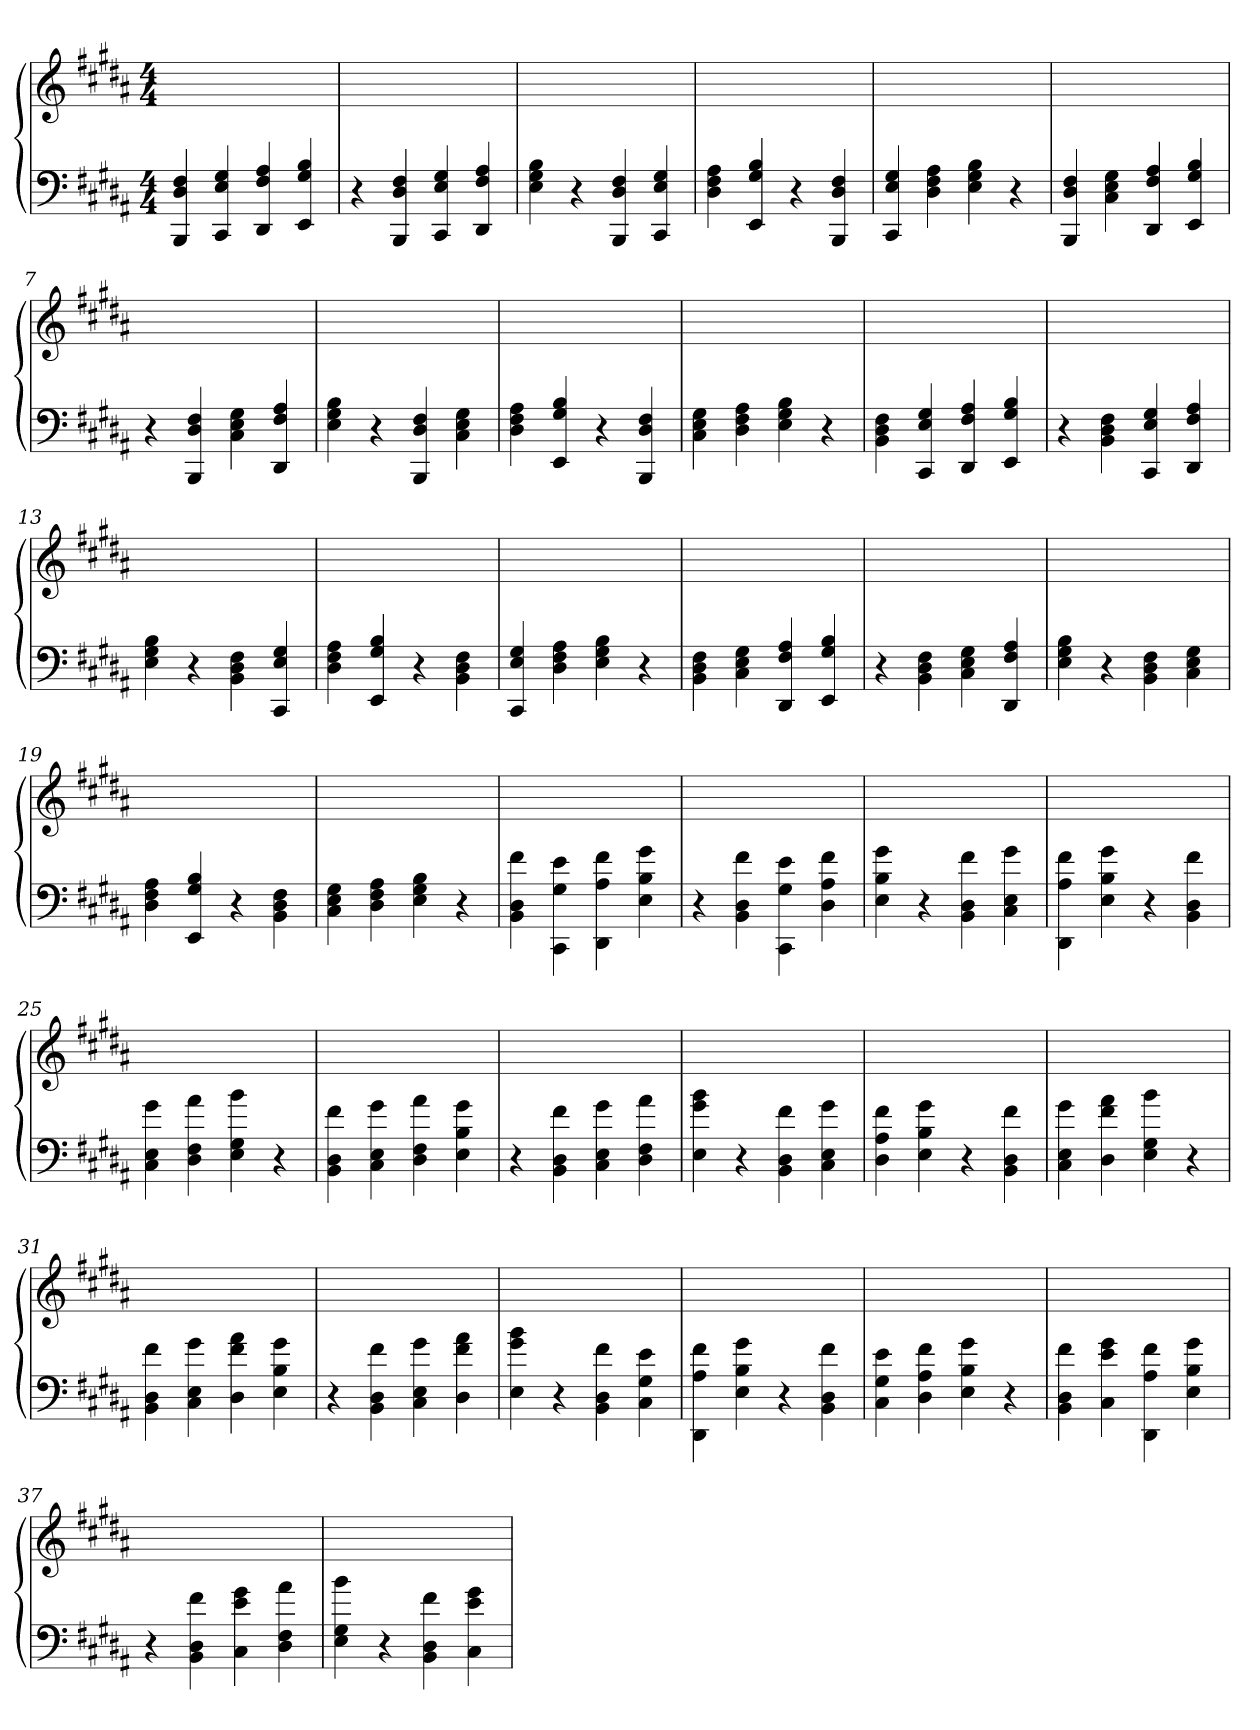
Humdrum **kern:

**kern	**kern
*part2	*part1
*staff2	*staff1
*clefF4	*clefG2
*k[f#c#g#d#a#]	*k[f#c#g#d#a#]
*B:	*B:
*M4/4	*M4/4
*MM60	*MM60
=1	=1
4BBB 4D# 4F#	1ryy
4CC# 4E 4G#	.
4DD# 4F# 4A#	.
4EE 4G# 4B	.
=2	=2
4r	1ryy
4BBB 4D# 4F#	.
4CC# 4E 4G#	.
4DD# 4F# 4A#	.
=3	=3
4E 4G# 4B	1ryy
4r	.
4BBB 4D# 4F#	.
4CC# 4E 4G#	.
=4	=4
4D# 4F# 4A#	1ryy
4EE 4G# 4B	.
4r	.
4BBB 4D# 4F#	.
=5	=5
4CC# 4E 4G#	1ryy
4D# 4F# 4A#	.
4E 4G# 4B	.
4r	.
=6	=6
4BBB 4D# 4F#	1ryy
4C# 4E 4G#	.
4DD# 4F# 4A#	.
4EE 4G# 4B	.
=7	=7
4r	1ryy
4BBB 4D# 4F#	.
4C# 4E 4G#	.
4DD# 4F# 4A#	.
=8	=8
4E 4G# 4B	1ryy
4r	.
4BBB 4D# 4F#	.
4C# 4E 4G#	.
=9	=9
4D# 4F# 4A#	1ryy
4EE 4G# 4B	.
4r	.
4BBB 4D# 4F#	.
=10	=10
4C# 4E 4G#	1ryy
4D# 4F# 4A#	.
4E 4G# 4B	.
4r	.
=11	=11
4BB 4D# 4F#	1ryy
4CC# 4E 4G#	.
4DD# 4F# 4A#	.
4EE 4G# 4B	.
=12	=12
4r	1ryy
4BB 4D# 4F#	.
4CC# 4E 4G#	.
4DD# 4F# 4A#	.
=13	=13
4E 4G# 4B	1ryy
4r	.
4BB 4D# 4F#	.
4CC# 4E 4G#	.
=14	=14
4D# 4F# 4A#	1ryy
4EE 4G# 4B	.
4r	.
4BB 4D# 4F#	.
=15	=15
4CC# 4E 4G#	1ryy
4D# 4F# 4A#	.
4E 4G# 4B	.
4r	.
=16	=16
4BB 4D# 4F#	1ryy
4C# 4E 4G#	.
4DD# 4F# 4A#	.
4EE 4G# 4B	.
=17	=17
4r	1ryy
4BB 4D# 4F#	.
4C# 4E 4G#	.
4DD# 4F# 4A#	.
=18	=18
4E 4G# 4B	1ryy
4r	.
4BB 4D# 4F#	.
4C# 4E 4G#	.
=19	=19
4D# 4F# 4A#	1ryy
4EE 4G# 4B	.
4r	.
4BB 4D# 4F#	.
=20	=20
4C# 4E 4G#	1ryy
4D# 4F# 4A#	.
4E 4G# 4B	.
4r	.
=21	=21
4BB 4D# 4f#	1ryy
4CC# 4G# 4e	.
4DD# 4A# 4f#	.
4E 4B 4g#	.
=22	=22
4r	1ryy
4BB 4D# 4f#	.
4CC# 4G# 4e	.
4D# 4A# 4f#	.
=23	=23
4E 4B 4g#	1ryy
4r	.
4BB 4D# 4f#	.
4C# 4E 4g#	.
=24	=24
4DD# 4A# 4f#	1ryy
4E 4B 4g#	.
4r	.
4BB 4D# 4f#	.
=25	=25
4C# 4E 4g#	1ryy
4D# 4F# 4a#	.
4E 4G# 4b	.
4r	.
=26	=26
4BB 4D# 4f#	1ryy
4C# 4E 4g#	.
4D# 4F# 4a#	.
4E 4B 4g#	.
=27	=27
4r	1ryy
4BB 4D# 4f#	.
4C# 4E 4g#	.
4D# 4F# 4a#	.
=28	=28
4E 4g# 4b	1ryy
4r	.
4BB 4D# 4f#	.
4C# 4E 4g#	.
=29	=29
4D# 4A# 4f#	1ryy
4E 4B 4g#	.
4r	.
4BB 4D# 4f#	.
=30	=30
4C# 4E 4g#	1ryy
4D# 4f# 4a#	.
4E 4G# 4b	.
4r	.
=31	=31
4BB 4D# 4f#	1ryy
4C# 4E 4g#	.
4D# 4f# 4a#	.
4E 4B 4g#	.
=32	=32
4r	1ryy
4BB 4D# 4f#	.
4C# 4E 4g#	.
4D# 4f# 4a#	.
=33	=33
4E 4g# 4b	1ryy
4r	.
4BB 4D# 4f#	.
4C# 4G# 4e	.
=34	=34
4DD# 4A# 4f#	1ryy
4E 4B 4g#	.
4r	.
4BB 4D# 4f#	.
=35	=35
4C# 4G# 4e	1ryy
4D# 4A# 4f#	.
4E 4B 4g#	.
4r	.
=36	=36
4BB 4D# 4f#	1ryy
4C# 4e 4g#	.
4DD# 4A# 4f#	.
4E 4B 4g#	.
=37	=37
4r	1ryy
4BB 4D# 4f#	.
4C# 4e 4g#	.
4D# 4F# 4a#	.
=38	=38
4E 4G# 4b	1ryy
4r	.
4BB 4D# 4f#	.
4C# 4e 4g#	.
=	=
*-	*-
